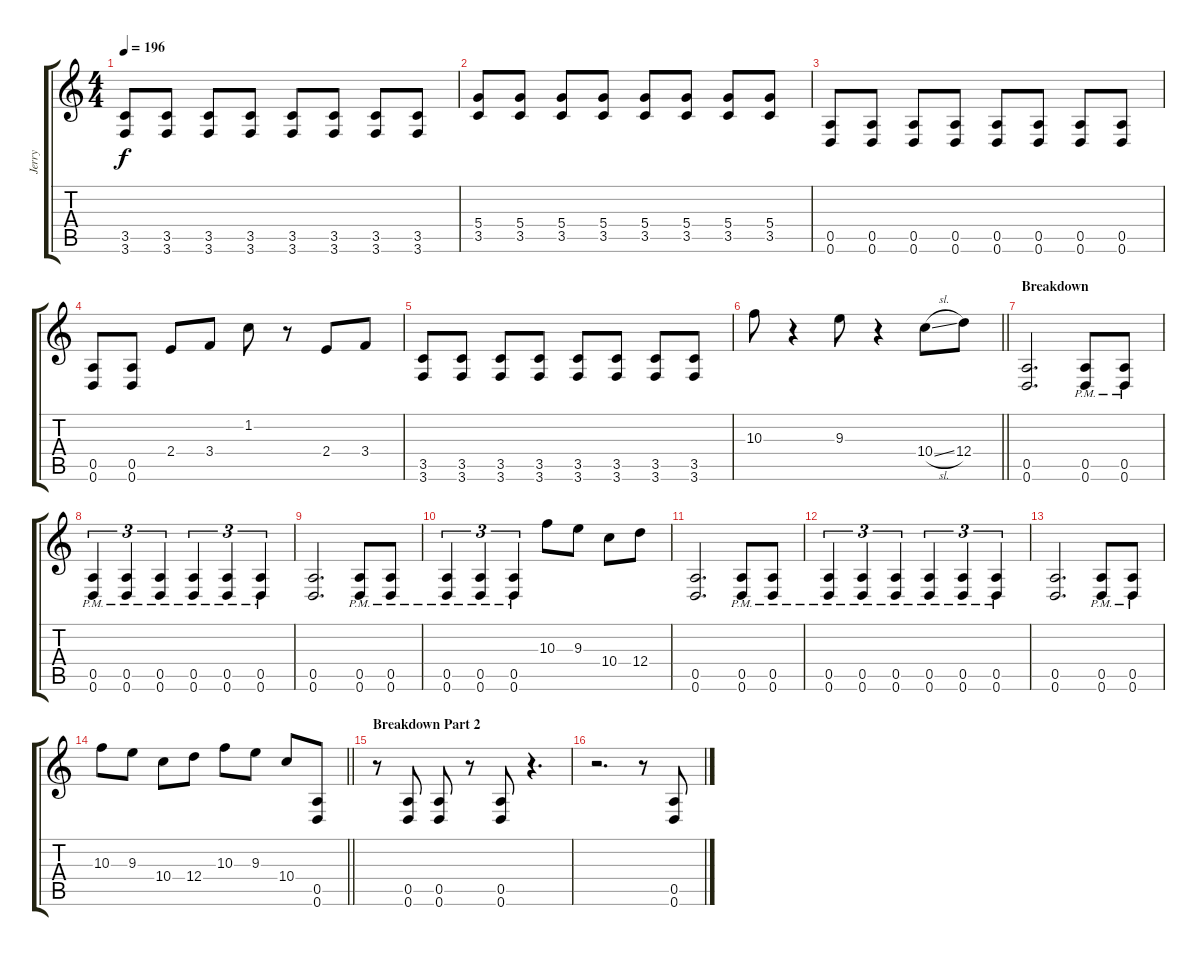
\track ("Jerry" "Jerry") {instrument distortionguitar}
\staff {score tabs}
\tuning (E4 B3 G3 D3 A2 D2) {hide}
\ts (4 4)
\tempo 196
\clef g2
\ks aminor
(3.5 3.6).8{dy f} (3.5 3.6).8 (3.5 3.6).8 (3.5 3.6).8 (3.5 3.6).8 (3.5 3.6).8 (3.5 3.6).8 (3.5 3.6).8 |
(5.4 3.5).8 (5.4 3.5).8 (5.4 3.5).8 (5.4 3.5).8 (5.4 3.5).8 (5.4 3.5).8 (5.4 3.5).8 (5.4 3.5).8 |
(0.5 0.6).8 (0.5 0.6).8 (0.5 0.6).8 (0.5 0.6).8 (0.5 0.6).8 (0.5 0.6).8 (0.5 0.6).8 (0.5 0.6).8 |
(0.5 0.6).8 (0.5 0.6).8 2.4.8 3.4.8 1.2.8 r.8 2.4.8 3.4.8 |
(3.5 3.6).8 (3.5 3.6).8 (3.5 3.6).8 (3.5 3.6).8 (3.5 3.6).8 (3.5 3.6).8 (3.5 3.6).8 (3.5 3.6).8 |
\barLineRight lightlight
10.3.8 r.4 9.3.8 r.4 10.4{sl}.8 12.4.8 |
\section ("" "Breakdown")
(0.5 0.6).2{d} (0.5{pm} 0.6{pm}).8 (0.5{pm} 0.6{pm}).8 |
(0.5{pm} 0.6{pm}).4{tu (3 2)} (0.5{pm} 0.6{pm}).4{tu (3 2)} (0.5{pm} 0.6{pm}).4{tu (3 2)} (0.5{pm} 0.6{pm}).4{tu (3 2)} (0.5{pm} 0.6{pm}).4{tu (3 2)} (0.5{pm} 0.6{pm}).4{tu (3 2)} |
(0.5 0.6).2{d} (0.5{pm} 0.6{pm}).8 (0.5{pm} 0.6{pm}).8 |
(0.5{pm} 0.6{pm}).4{tu (3 2)} (0.5{pm} 0.6{pm}).4{tu (3 2)} (0.5{pm} 0.6{pm}).4{tu (3 2)} 10.3.8 9.3.8 10.4.8 12.4.8 |
(0.5 0.6).2{d} (0.5{pm} 0.6{pm}).8 (0.5{pm} 0.6{pm}).8 |
(0.5{pm} 0.6{pm}).4{tu (3 2)} (0.5{pm} 0.6{pm}).4{tu (3 2)} (0.5{pm} 0.6{pm}).4{tu (3 2)} (0.5{pm} 0.6{pm}).4{tu (3 2)} (0.5{pm} 0.6{pm}).4{tu (3 2)} (0.5{pm} 0.6{pm}).4{tu (3 2)} |
(0.5 0.6).2{d} (0.5{pm} 0.6{pm}).8 (0.5{pm} 0.6{pm}).8 |
\barLineRight lightlight
10.3.8 9.3.8 10.4.8 12.4.8 10.3.8 9.3.8 10.4.8 (0.5 0.6).8 |
\section ("" "Breakdown Part 2")
r.8 (0.5 0.6).8 (0.5 0.6).8 r.8 (0.5 0.6).8 r.4{d} |
r.2{d} r.8 (0.5 0.6).8
